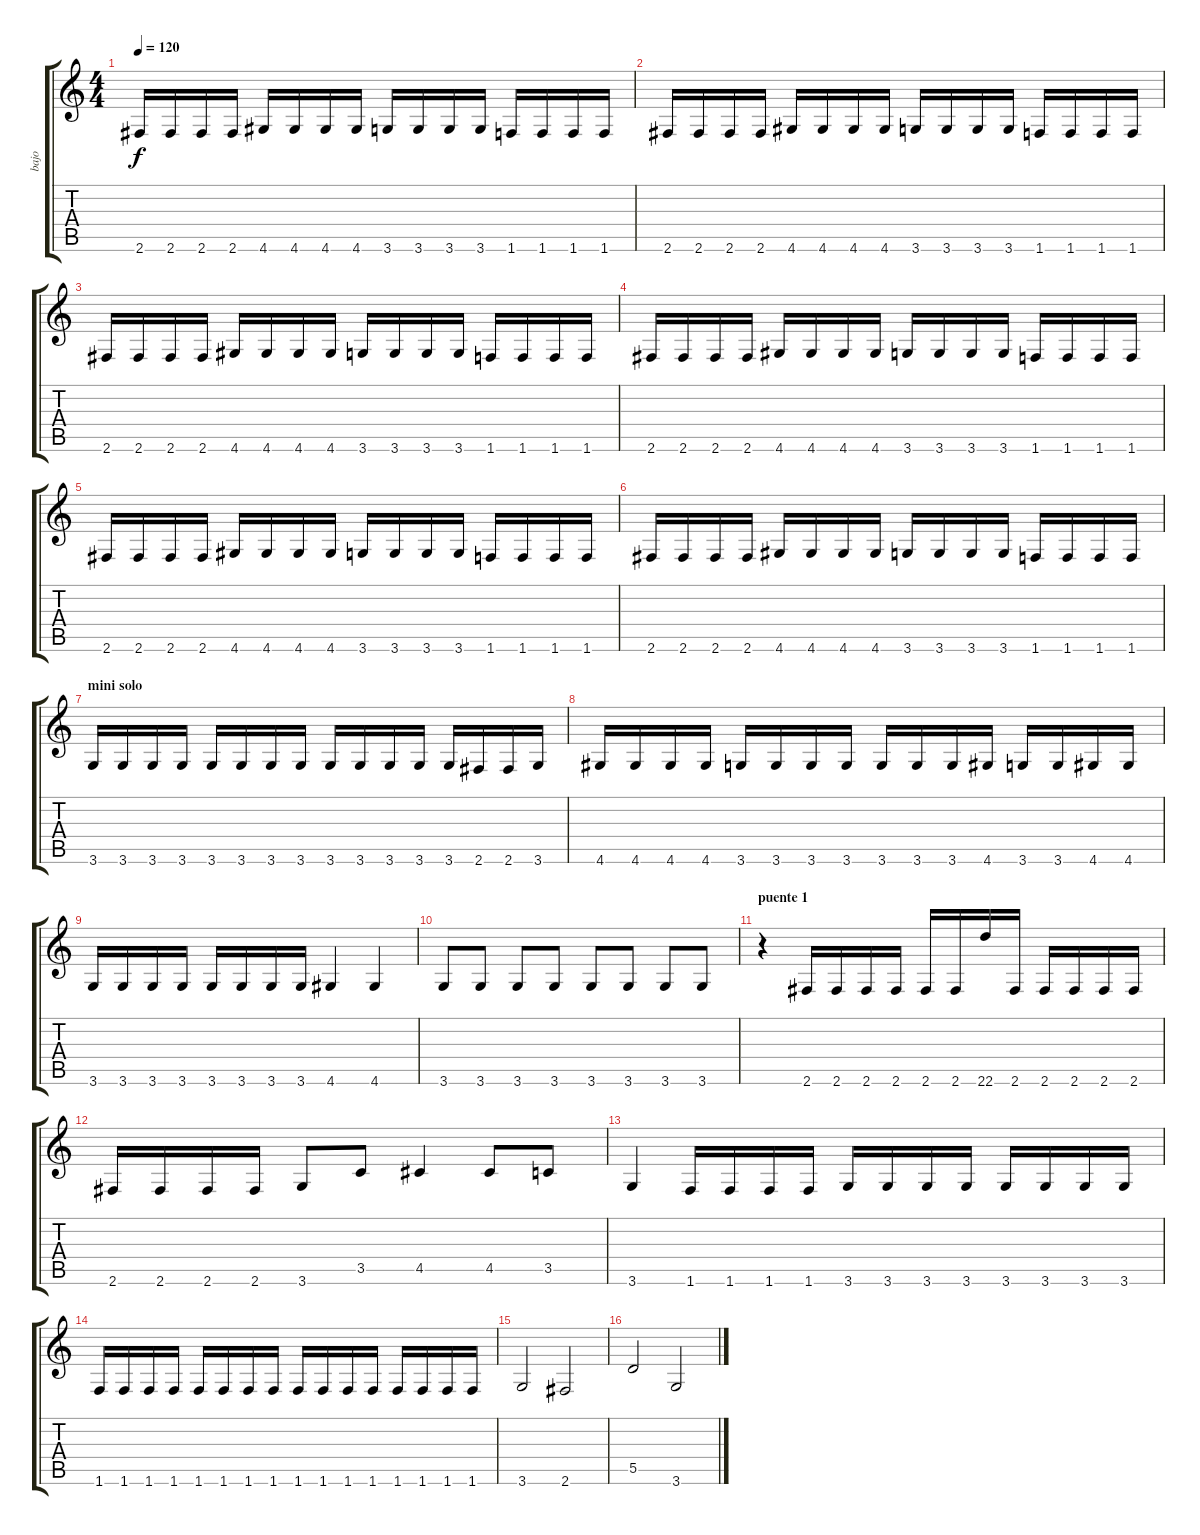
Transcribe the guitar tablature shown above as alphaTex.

\track ("bajo" "bajo") {instrument electricbassfinger}
\staff {score tabs}
\tuning (E4 B3 G3 D3 A2 E2) {hide}
\ts (4 4)
\tempo 120
\clef g2
\ks c
2.6.16{dy f} 2.6.16 2.6.16 2.6.16 4.6.16 4.6.16 4.6.16 4.6.16 3.6.16 3.6.16 3.6.16 3.6.16 1.6.16 1.6.16 1.6.16 1.6.16 |
2.6.16 2.6.16 2.6.16 2.6.16 4.6.16 4.6.16 4.6.16 4.6.16 3.6.16 3.6.16 3.6.16 3.6.16 1.6.16 1.6.16 1.6.16 1.6.16 |
2.6.16 2.6.16 2.6.16 2.6.16 4.6.16 4.6.16 4.6.16 4.6.16 3.6.16 3.6.16 3.6.16 3.6.16 1.6.16 1.6.16 1.6.16 1.6.16 |
2.6.16 2.6.16 2.6.16 2.6.16 4.6.16 4.6.16 4.6.16 4.6.16 3.6.16 3.6.16 3.6.16 3.6.16 1.6.16 1.6.16 1.6.16 1.6.16 |
2.6.16 2.6.16 2.6.16 2.6.16 4.6.16 4.6.16 4.6.16 4.6.16 3.6.16 3.6.16 3.6.16 3.6.16 1.6.16 1.6.16 1.6.16 1.6.16 |
2.6.16 2.6.16 2.6.16 2.6.16 4.6.16 4.6.16 4.6.16 4.6.16 3.6.16 3.6.16 3.6.16 3.6.16 1.6.16 1.6.16 1.6.16 1.6.16 |
\section ("" "mini solo")
3.6.16 3.6.16 3.6.16 3.6.16 3.6.16 3.6.16 3.6.16 3.6.16 3.6.16 3.6.16 3.6.16 3.6.16 3.6.16 2.6.16 2.6.16 3.6.16 |
4.6.16 4.6.16 4.6.16 4.6.16 3.6.16 3.6.16 3.6.16 3.6.16 3.6.16 3.6.16 3.6.16 4.6.16 3.6.16 3.6.16 4.6.16 4.6.16 |
3.6.16 3.6.16 3.6.16 3.6.16 3.6.16 3.6.16 3.6.16 3.6.16 4.6.4 4.6.4 |
3.6.8 3.6.8 3.6.8 3.6.8 3.6.8 3.6.8 3.6.8 3.6.8 |
\section ("" "puente 1")
r.4 2.6.16 2.6.16 2.6.16 2.6.16 2.6.16 2.6.16 22.6.16 2.6.16 2.6.16 2.6.16 2.6.16 2.6.16 |
2.6.16 2.6.16 2.6.16 2.6.16 3.6.8 3.5.8 4.5.4 4.5.8 3.5.8 |
3.6.4 1.6.16 1.6.16 1.6.16 1.6.16 3.6.16 3.6.16 3.6.16 3.6.16 3.6.16 3.6.16 3.6.16 3.6.16 |
1.6.16 1.6.16 1.6.16 1.6.16 1.6.16 1.6.16 1.6.16 1.6.16 1.6.16 1.6.16 1.6.16 1.6.16 1.6.16 1.6.16 1.6.16 1.6.16 |
3.6.2 2.6.2 |
5.5.2 3.6.2
